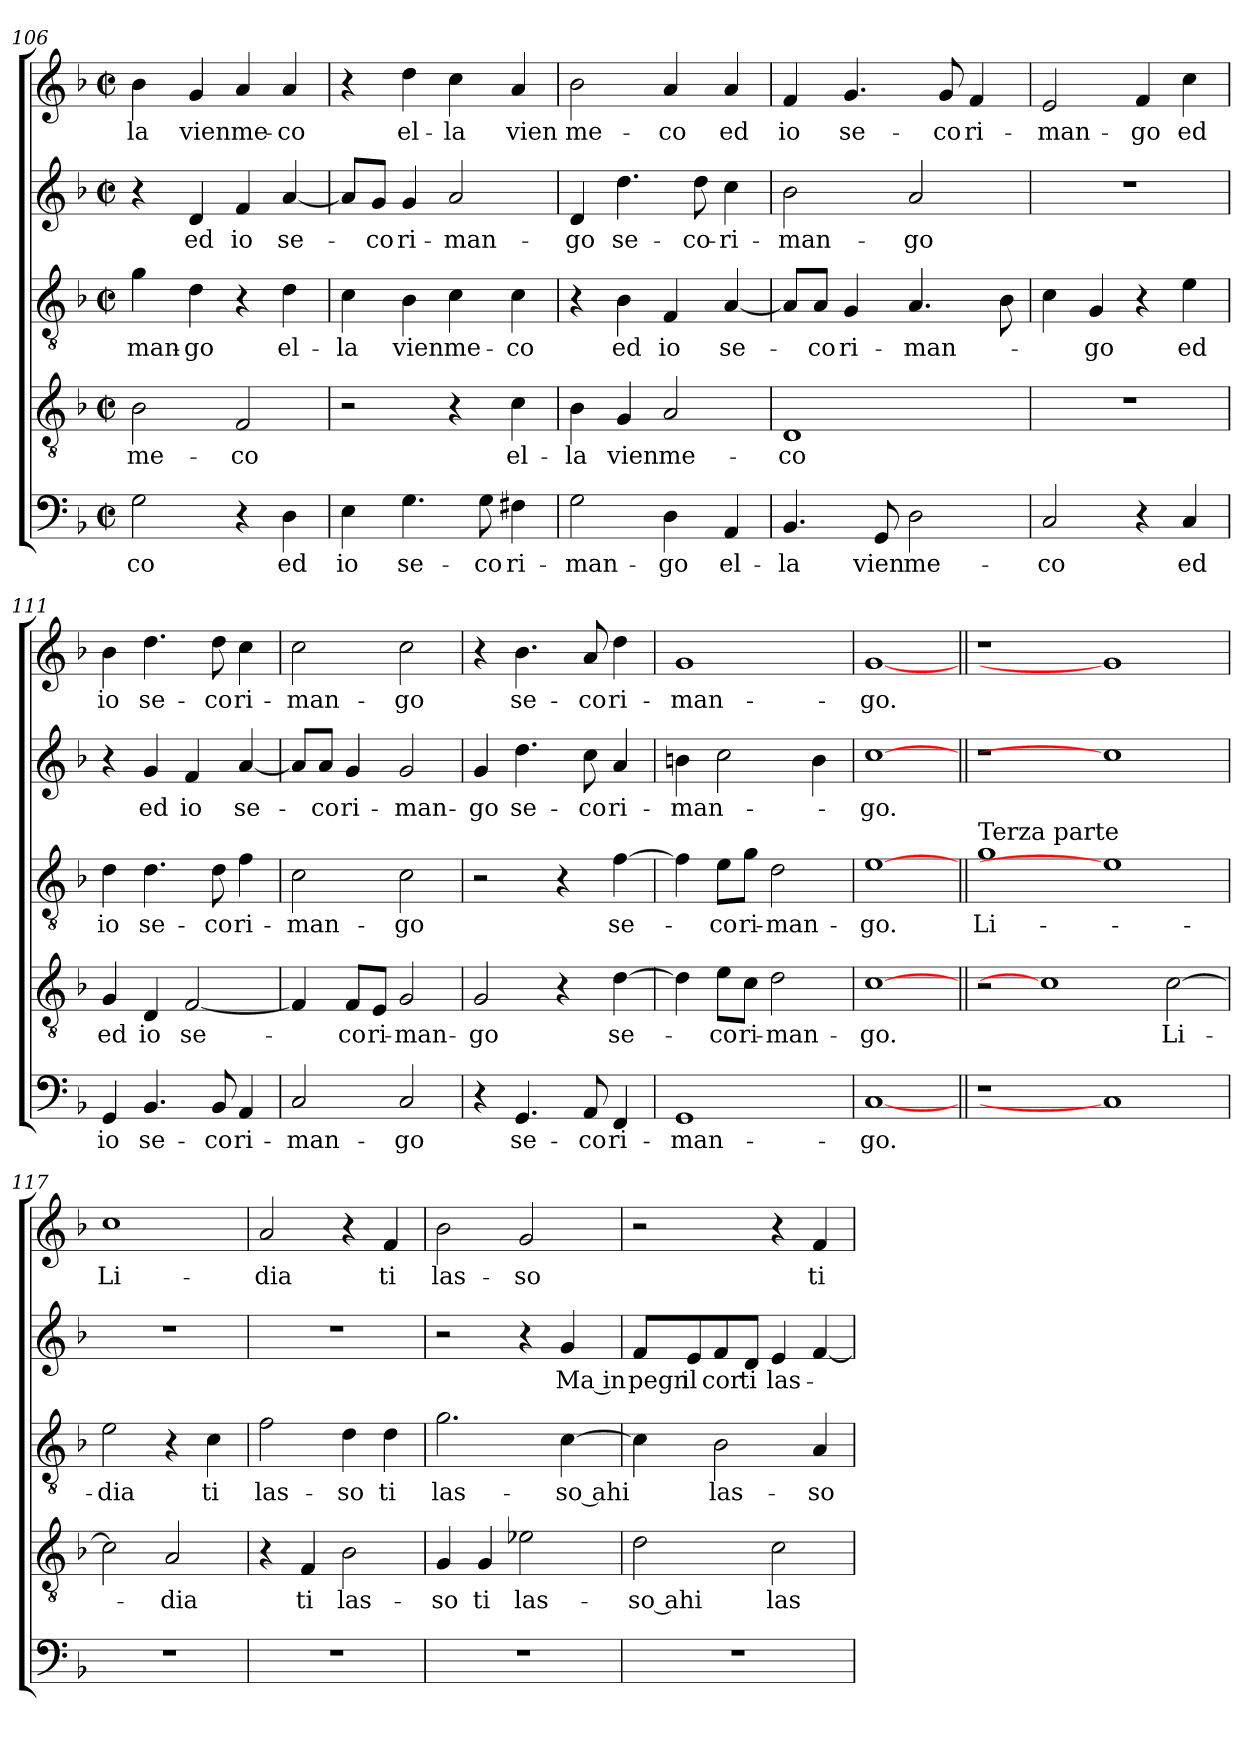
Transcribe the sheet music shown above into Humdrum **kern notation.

**kern	**text	**kern	**text	**kern	**text	**kern	**text	**kern	**text
*part5	*part5	*part4	*part4	*part3	*part3	*part2	*part2	*part1	*part1
*staff5	*staff5	*staff4	*staff4	*staff3	*staff3	*staff2	*staff2	*staff1	*staff1
*clefF4	*	*clefGv2	*	*clefGv2	*	*clefG2	*	*clefG2	*
*k[b-]	*	*k[b-]	*	*k[b-]	*	*k[b-]	*	*k[b-]	*
*F:	*	*F:	*	*F:	*	*F:	*	*F:	*
*M2/2	*	*M2/2	*	*M2/2	*	*M2/2	*	*M2/2	*
*met(c|)	*	*met(c|)	*	*met(c|)	*	*met(c|)	*	*met(c|)	*
=106	=106	=106	=106	=106	=106	=106	=106	=106	=106
!	!LO:LY:b	!	!LO:LY:b	!	!LO:LY:b	!	!	!	!LO:LY:b
2G\	-co	2B-\	me-	4g\	-man-	4r	.	4b-\	-la
!	!	!	!	!	!LO:LY:b	!	!LO:LY:b	!	!LO:LY:b
.	.	.	.	4d\	-go	4d/	ed	4g/	vien
!	!	!	!LO:LY:b	!	!	!	!LO:LY:b	!	!LO:LY:b
4r	.	2F/	-co	4r	.	4f/	io	4a/	me-
!	!LO:LY:b	!	!	!	!LO:LY:b	!	!LO:LY:b	!	!LO:LY:b
4D\	ed	.	.	4d\	el-	[4a/	se-	4a/	-co
=107	=107	=107	=107	=107	=107	=107	=107	=107	=107
!	!LO:LY:b	!	!	!	!LO:LY:b	!	!	!	!
4E\	io	2r	.	4c\	-la	8a/L]	.	4r	.
!	!	!	!	!	!	!	!LO:LY:b	!	!
.	.	.	.	.	.	8g/J	-co	.	.
!	!LO:LY:b	!	!	!	!LO:LY:b	!	!LO:LY:b	!	!LO:LY:b
4.G\	se-	.	.	4B-\	vien	4g/	ri-	4dd\	el-
!	!	!	!	!	!LO:LY:b	!	!LO:LY:b	!	!LO:LY:b
.	.	4r	.	4c\	me-	2a/	-man-	4cc\	-la
!	!LO:LY:b	!	!	!	!	!	!	!	!
8G\	-co	.	.	.	.	.	.	.	.
!	!LO:LY:b	!	!LO:LY:b	!	!LO:LY:b	!	!	!	!LO:LY:b
4F#X\	ri-	4c\	el-	4c\	-co	.	.	4a/	vien
=108	=108	=108	=108	=108	=108	=108	=108	=108	=108
!	!LO:LY:b	!	!LO:LY:b	!	!	!	!LO:LY:b	!	!LO:LY:b
2G\	-man-	4B-\	-la	4r	.	4d/	-go	2b-\	me-
!	!	!	!LO:LY:b	!	!LO:LY:b	!	!LO:LY:b	!	!
.	.	4G/	vien	4B-\	ed	4.dd\	se-	.	.
!	!LO:LY:b	!	!LO:LY:b	!	!LO:LY:b	!	!	!	!LO:LY:b
4D\	-go	2A/	me-	4F/	io	.	.	4a/	-co
!	!	!	!	!	!	!	!LO:LY:b	!	!
.	.	.	.	.	.	8dd\	-co-	.	.
!	!LO:LY:b	!	!	!	!LO:LY:b	!	!LO:LY:b	!	!LO:LY:b
4AA/	el-	.	.	[4A/	se-	4cc\	-ri-	4a/	ed
!!LO:LB:g=z
=109	=109	=109	=109	=109	=109	=109	=109	=109	=109
!	!LO:LY:b	!	!LO:LY:b	!	!	!	!LO:LY:b	!	!LO:LY:b
4.BB-/	-la	1D	-co	8A/L]	.	2b-\	-man-	4f/	io
!	!	!	!	!	!LO:LY:b	!	!	!	!
.	.	.	.	8A/J	-co	.	.	.	.
!	!	!	!	!	!LO:LY:b	!	!	!	!LO:LY:b
.	.	.	.	4G/	ri-	.	.	4.g/	se-
!	!LO:LY:b	!	!	!	!	!	!	!	!
8GG/	vien	.	.	.	.	.	.	.	.
!	!LO:LY:b	!	!	!	!LO:LY:b	!	!LO:LY:b	!	!
2D\	me-	.	.	4.A/	-man-	2a/	-go	.	.
!	!	!	!	!	!	!	!	!	!LO:LY:b
.	.	.	.	.	.	.	.	8g/	-co
!	!	!	!	!	!	!	!	!	!LO:LY:b
.	.	.	.	.	.	.	.	4f/	ri-
.	.	.	.	8B-\	.	.	.	.	.
=110	=110	=110	=110	=110	=110	=110	=110	=110	=110
!	!LO:LY:b	!	!	!	!	!	!	!	!LO:LY:b
2C/	-co	1r	.	4c\	.	1r	.	2e/	-man-
!	!	!	!	!	!LO:LY:b	!	!	!	!
.	.	.	.	4G/	-go	.	.	.	.
!	!	!	!	!	!	!	!	!	!LO:LY:b
4r	.	.	.	4r	.	.	.	4f/	-go
!	!LO:LY:b	!	!	!	!LO:LY:b	!	!	!	!LO:LY:b
4C/	ed	.	.	4e\	ed	.	.	4cc\	ed
=111	=111	=111	=111	=111	=111	=111	=111	=111	=111
!	!LO:LY:b	!	!LO:LY:b	!	!LO:LY:b	!	!	!	!LO:LY:b
4GG/	io	4G/	ed	4d\	io	4r	.	4b-\	io
!	!LO:LY:b	!	!LO:LY:b	!	!LO:LY:b	!	!LO:LY:b	!	!LO:LY:b
4.BB-/	se-	4D/	io	4.d\	se-	4g/	ed	4.dd\	se-
!	!	!	!LO:LY:b	!	!	!	!LO:LY:b	!	!
.	.	[2F/	se-	.	.	4f/	io	.	.
!	!LO:LY:b	!	!	!	!LO:LY:b	!	!	!	!LO:LY:b
8BB-/	-co	.	.	8d\	-co	.	.	8dd\	-co
!	!LO:LY:b	!	!	!	!LO:LY:b	!	!LO:LY:b	!	!LO:LY:b
4AA/	ri-	.	.	4f\	ri-	[4a/	se-	4cc\	ri-
=112	=112	=112	=112	=112	=112	=112	=112	=112	=112
!	!LO:LY:b	!	!	!	!LO:LY:b	!	!	!	!LO:LY:b
2C/	-man-	4F/]	.	2c\	-man-	8a/L]	.	2cc\	-man-
!	!	!	!	!	!	!	!LO:LY:b	!	!
.	.	.	.	.	.	8a/J	-co	.	.
!	!	!	!LO:LY:b	!	!	!	!LO:LY:b	!	!
.	.	8F/L	-co	.	.	4g/	ri-	.	.
!	!	!	!LO:LY:b	!	!	!	!	!	!
.	.	8E/J	ri-	.	.	.	.	.	.
!	!LO:LY:b	!	!LO:LY:b	!	!LO:LY:b	!	!LO:LY:b	!	!LO:LY:b
2C/	-go	2G/	-man-	2c\	-go	2g/	-man-	2cc\	-go
=113	=113	=113	=113	=113	=113	=113	=113	=113	=113
!	!	!	!LO:LY:b	!	!	!	!LO:LY:b	!	!
4r	.	2G/	-go	2r	.	4g/	-go	4r	.
!	!LO:LY:b	!	!	!	!	!	!LO:LY:b	!	!LO:LY:b
4.GG/	se-	.	.	.	.	4.dd\	se-	4.b-\	se-
.	.	4r	.	4r	.	.	.	.	.
!	!LO:LY:b	!	!	!	!	!	!LO:LY:b	!	!LO:LY:b
8AA/	-co	.	.	.	.	8cc\	-co	8a/	-co
!	!LO:LY:b	!	!LO:LY:b	!	!LO:LY:b	!	!LO:LY:b	!	!LO:LY:b
4FF/	ri-	[4d\	se-	[4f\	se-	4a/	ri-	4dd\	ri-
=114	=114	=114	=114	=114	=114	=114	=114	=114	=114
!	!LO:LY:b	!	!	!	!	!	!LO:LY:b	!	!LO:LY:b
1GG	-man-	4d\]	.	4f\]	.	4bn\	-man-	1g	-man-
!	!	!	!LO:LY:b	!	!LO:LY:b	!	!	!	!
.	.	8e\L	-co	8e\L	-co	2cc\	.	.	.
!	!	!	!LO:LY:b	!	!LO:LY:b	!	!	!	!
.	.	8c\J	ri-	8g\J	ri-	.	.	.	.
!	!	!	!LO:LY:b	!	!LO:LY:b	!	!	!	!
.	.	2d\	-man-	2d\	-man-	.	.	.	.
.	.	.	.	.	.	4b\	.	.	.
!!LO:LB:g=z
=115	=115	=115	=115	=115	=115	=115	=115	=115	=115
!	!LO:LY:b	!	!LO:LY:b	!	!LO:LY:b	!	!LO:LY:b	!	!LO:LY:b
[1C	-go.	[1c	-go.	[1e	-go.	[1cc	-go.	[1g	-go.
=116||	=116||	=116||	=116||	=116||	=116||	=116||	=116||	=116||	=116||
!	!	!	!	!LO:TX:a:t=Terza parte	!	!	!	!	!
!	!	!	!	!	!LO:LY:b	!	!	!	!
1r	.	2r	.	1g	Li-	1r	.	1r	.
.	.	1c]	.	.	.	.	.	.	.
1C]	.	.	.	1e]	.	1cc]	.	1g]	.
!	!	!	!LO:LY:b	!	!	!	!	!	!
.	.	[2c\	Li-	.	.	.	.	.	.
=117	=117	=117	=117	=117	=117	=117	=117	=117	=117
!	!	!	!	!	!LO:LY:b	!	!	!	!LO:LY:b
1r	.	2c\]	.	2e\	-dia	1r	.	1cc	Li-
!	!	!	!LO:LY:b	!	!	!	!	!	!
.	.	2A/	-dia	4r	.	.	.	.	.
!	!	!	!	!	!LO:LY:b	!	!	!	!
.	.	.	.	4c\	ti	.	.	.	.
=118	=118	=118	=118	=118	=118	=118	=118	=118	=118
!	!	!	!	!	!LO:LY:b	!	!	!	!LO:LY:b
1r	.	4r	.	2f\	las-	1r	.	2a/	-dia
!	!	!	!LO:LY:b	!	!	!	!	!	!
.	.	4F/	ti	.	.	.	.	.	.
!	!	!	!LO:LY:b	!	!LO:LY:b	!	!	!	!
.	.	2B-\	las-	4d\	-so	.	.	4r	.
!	!	!	!	!	!LO:LY:b	!	!	!	!LO:LY:b
.	.	.	.	4d\	ti	.	.	4f/	ti
=119	=119	=119	=119	=119	=119	=119	=119	=119	=119
!	!	!	!LO:LY:b	!	!LO:LY:b	!	!	!	!LO:LY:b
1r	.	4G/	-so	2.g\	las-	2r	.	2b-\	las-
!	!	!	!LO:LY:b	!	!	!	!	!	!
.	.	4G/	ti	.	.	.	.	.	.
!	!	!	!LO:LY:b	!	!	!	!	!	!LO:LY:b
.	.	2e-X\	las-	.	.	4r	.	2g/	-so
!	!	!	!	!	!LO:LY:b	!	!LO:LY:b	!	!
.	.	.	.	[4c\	-so ahi	4g/	Ma in	.	.
=120	=120	=120	=120	=120	=120	=120	=120	=120	=120
!	!	!	!LO:LY:b	!	!	!	!LO:LY:b	!	!
1r	.	2d\	-so ahi	4c\]	.	8f/L	pegn	2r	.
!	!	!	!	!	!	!	!LO:LY:b	!	!
.	.	.	.	.	.	8e/	il	.	.
!	!	!	!	!	!LO:LY:b	!	!LO:LY:b	!	!
.	.	.	.	2B-\	las-	8f/	cor	.	.
!	!	!	!	!	!	!	!LO:LY:b	!	!
.	.	.	.	.	.	8d/J	ti	.	.
!	!	!	!LO:LY:b	!	!	!	!LO:LY:b	!	!
.	.	2c\	las-	.	.	4e/	las-	4r	.
!	!	!	!	!	!LO:LY:b	!	!	!	!LO:LY:b
.	.	.	.	4A/	-so	[4f/	.	4f/	ti
=	=	=	=	=	=	=	=	=	=
*-	*-	*-	*-	*-	*-	*-	*-	*-	*-
